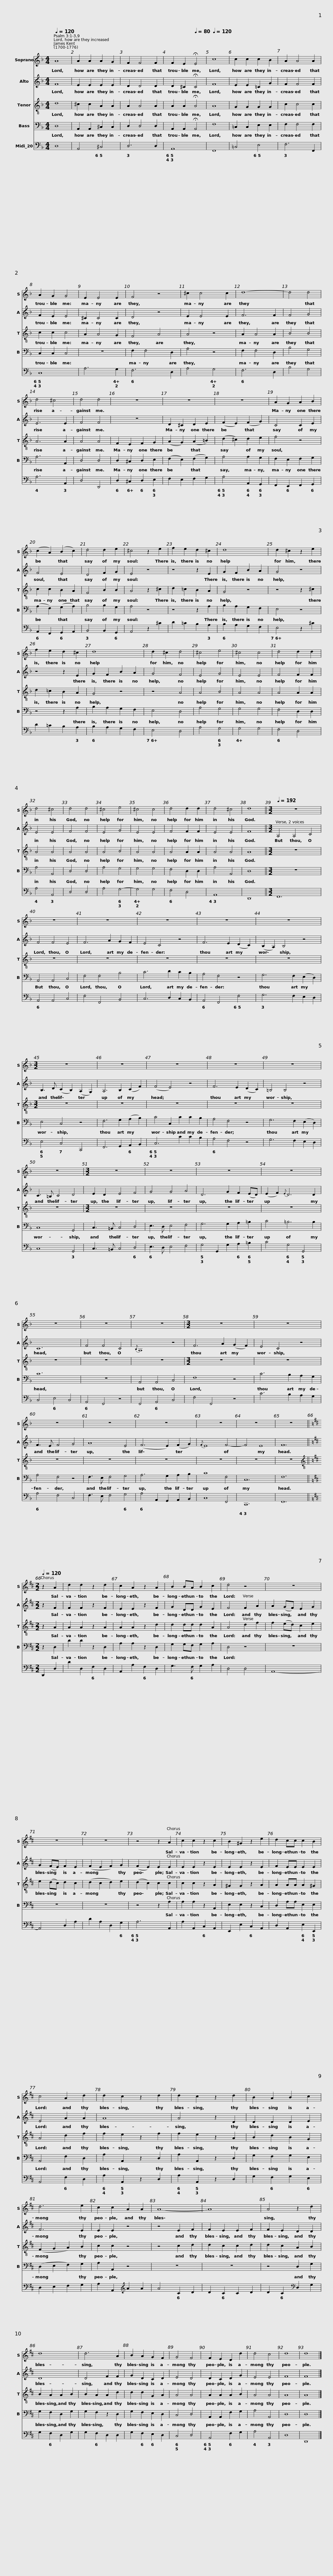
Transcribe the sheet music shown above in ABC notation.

X:1
%%score 1 2 3 4 5
L:1/8
Q:1/4=120
M:4/4
I:linebreak $
K:F
V:1 treble
V:2 treble
V:3 treble-8
V:4 bass
V:5 bass
V:1
 A8 | A2 A2 A2 G2 | F2 F4 F2 | F2 E2[Q:1/4=80] !fermata!E4 |[Q:1/4=120] c8 | %5
 c2 c2 c2 B2 | A2 A4 A2 |$ A2 G2 G4 | E2 E4 E2 | F4 z4 | %10
 ^c2 c4 c2 | d8- | d4 d4 | d4 ^c4 | d4 d4 | %15
 z8 |$ z8 | z8 | A2 G2 A2 B2 | (c2 A2) (B2 c2) | %20
 d4 d2 e2 | ^c4 z2 e2 |$ f2 e2 d2 ^c2 | d8 | d2 ^c2 z2 e2 | %25
 f2 e2 d2 ^c2 | d8 | d2 ^c2 d4 | ^c4 e4 |$ ^c4 c4 | %30
 d4 d2 d2 | d4 ^c4 | d4 d4 | ^c4 e4 | ^c4 c4 | %35
 d4 d2 d2 | d4 ^c4 | d8 ||$[M:3/2][Q:1/4=192][Q:1/4=192][Q:1/4=192][Q:1/4=192][Q:1/4=192] z12 | z12 | %40
 z12 | z12 | z12 | z12 |$[M:3/2] z12 | %45
 z12 | z12 | z12 | z12 | z12 |$ %50
[M:3/2] z12 | z12 | z12 | z12 | z12 | %55
 z12 | z12 |$[M:3/2] z12 | z12 | z12 | %60
 z12 | z12 | z12 | z12 | z12 ||$ %65
[K:D][M:2/2][Q:1/4=120][Q:1/4=120][Q:1/4=120][Q:1/4=120][Q:1/4=120] z2 A2 | d2 d2 z2 d2 | c2 A2 z2 A2 | B2 BA B2 c2 | d4 z4 | %70
 z8 |$ z8 | z8 | z4 z2 A2 | c2 c2 z2 c2 | %75
 B2 ^G2 z2 e2 | d2 cc c2 B2 |$ c4 A2 d2 | d2 c2 z2 d2 | d2 c2 z2 d2 | %80
 B2 A2 B2 c2 | d6 e2 |$ c2 c2 A2 A2 | A8- | A8 | %85
 A4 z2 d2 | d8 |$ d6 A2 | B2 A2 G2 F2 | G4 F4 | %90
 F2 E2 D2 d2 | d4 c4 | d8 | d8 |] %94
V:2
 F8 | E2 E2 E2 E2 | D2 D4 D2 | D2 ^C2 !fermata!C4 | F8 | %5
 E2 E2 =C2 G2 | F2 F4 F2 |$ F2 E2 E4 | ^C2 C4 C2 | D4 z4 | %10
 E2 E4 E2 | F6 F2 | F4 G4 | E6 E2 | F4 F4 | %15
 z8 |$ D2 ^C2 D2 E2 | (F2 E2) (F2 G2) | C4 C2 E2 | F4 E4 | %20
 D4 F2 G2 | E4 z4 |$ z4 z2 E2 | G2 F2 B2 A2 | G4 z4 | %25
 z4 z2 E2 | G2 F2 B2 A2 | G4 F4 | E4 G4 |$ E4 E4 | %30
 F4 F2 F2 | E4 E4 | F4 F4 | E4 G4 | E4 E4 | %35
 F4 F2 F2 | E4 E4 | F8 ||$[M:3/2] A,4 A,4 C4 | F4 F4 E4 | %40
 F6 A2 G2 F2 | E4 C4 z4 | F6 E2 (D2 C2) | (B,2 A,2) B,4 z4 |$ B,3 D (C2 B,2) (A,2 G,2) | %45
 A,6 B,2 (C2 F2) | (F4 E4) z4 | F6 E2 (D2 C2) | =B,4 B,4 z4 | C3 =B, C4 D4 |$ %50
 E2 D2 E4 F4 | G4 G4 A4 | D6 G2 F2 (ED) | (E2 F2){E} D6 D2 | C12 | %55
 F4 F4 C4 |{B,} A,8 z4 |$ F6 A2 (G2 F2) | E4 C4 z4 | F3 E F4 G4 | %60
 A8 E4 | (F6 E2) (F2 G2) |{F} E8 F4- | F4 E8 | F12 ||$ %65
[K:D][M:2/2] z2 F2 | F2 F2 z2 F2 | E2 E2 z2 F2 | G2 DD G2 E2 | F4 F2 A2 | %70
 A2 (GF) E2 G2 |$ G2 (FE) F2 E2 | (F2 E2 F2) G2 | (F2 E2) E2 E2 | E2 E2 z2 E2 | %75
 E2 E2 z2 E2 | F2 EE E2 E2 |$ E4 A2 A2 | A8 | A4 z2 D2 | %80
 D2 D2 D2 E2 | F6 E2 |$ E2 E2 z4 | z4 E2 F2 | F2 E2 E2 F2 | %85
 F2 E2 D2 D2 | D8 |$ D4 F2 F2 | G2 D2 C2 D2 | E4 D4 | %90
 D2 C2 D2 G2 | E4 E4 | F8 | F8 |] %94
V:3
 d8 | ^c2 c2 A2 A2 | A2 A4 A2 | A2 A2 !fermata!A4 | A8 | %5
 G2 G2 G2 G2 | c2 c4 c2 |$ c2 c2 c4 | A2 A4 G2 | F4 A4 | %10
 A4 z4 | A2 A4 A2 | B4 B4 | A6 A2 | A4 A4 | %15
 F2 E2 F2 G2 |$ (A2 G2) (A2 =B2) | (d2 ^c2) d2 e2 | f4 z4 | c2 c2 B2 A2 | %20
 F4 B2 B2 | A4 z2 ^c2 |$ d2 =c2 B2 A2 | G4 z4 | z4 z2 ^c2 | %25
 d2 =c2 B2 A2 | G4 z4 | z4 A4 | A4 B4 |$ A4 A4 | %30
 A4 A2 A2 | A4 A4 | A4 A4 | A4 B4 | A4 A4 | %35
 A4 A2 A2 | A4 A4 | A8 ||$[M:3/2] z12 | z12 | %40
 z12 | z12 | z12 | z12 |$[M:3/2] z12 | %45
 z12 | z12 | z12 | z12 | z12 |$ %50
[M:3/2] z12 | z12 | z12 | z12 | z12 | %55
 z12 | z12 |$[M:3/2] z12 | z12 | z12 | %60
 z12 | z12 | z12 | z12 | z12 ||$ %65
[K:D][M:2/2][K:treble-8] z2 A2 | A2 A2 z2 A2 | A2 A2 z2 d2 | d2 dd d2 A2 | A4 d2 f2 | %70
 f2 (ed) c2 e2 |$ e2 (dc) d2 c2 | (d2 c2 d2) e2 | (d2 c2) c2 c2 | c2 c2 z2 A2 | %75
 ^G2 G2 z2 A2 | A2 AA A2 ^G2 |$ A4 d2 f2 | f2 e2 z2 f2 | f2 e2 z2 A2 | %80
 B2 d2 B2 G2 | (F2 G2 A2) B2 |$ c2 c2 z4 | z4 c2 d2 | d2 c2 c2 d2 | %85
 d2 c2 A2 B2 | B2 A2 A2 B2 |$ B2 A2 A2 d2 | d2 d2 G2 A2 | A4 A4 | %90
 A2 A2 A2 B2 | A4 A4 | A8 | A8 |] %94
V:4
 D,8 | A,,2 A,,2 ^C,2 C,2 | D,2 D,4 D,2 | A,,2 A,,2 !fermata!A,,4 | F,8 | %5
 =C,2 C,2 E,2 E,2 | F,2 F,4 F,2 |$ C,2 C,2 C,4 | z8 | F,2 F,4 D,2 | %10
 A,4 z4 | F,2 F,4 D,2 | B,4 G,4 | A,6 A,,2 | D,4 D,4 | %15
 D,2 ^C,2 D,2 E,2 |$ (F,2 E,2) (F,2 G,2) | A,4 A,2 G,2 | F,2 E,2 F,2 G,2 | (A,2 F,2) (G,2 A,2) | %20
 B,4 B,2 G,2 | A,4 z4 |$ z4 z2 A,2 | B,2 A,2 G,2 F,2 | E,4 z4 | %25
 z4 z2 A,2 | B,2 A,2 G,2 F,2 | E,4 D,4 | A,4 G,4 |$ G,4 G,4 | %30
 F,4 D,2 D,2 | A,4 A,,4 | D,4 D,4 | A,4 G,4 | G,4 G,4 | %35
 F,4 D,2 D,2 | A,4 A,,4 | D,8 ||$[M:3/2] z12 | A,,4 A,,4 C,4 | %40
 F,4 F,4 B,4 | C6 D2 C2 B,2 | A,4 F,4 z4 | G,6 F,2 (E,2 D,2) |$ E,4 C,4 z4 | %45
 F,6 G,2 (A,2 B,2) | C4 C,2 C2 C2 B,2 | A,4 F,4 z4 | G,6 F,2 (E,2 D,2) | C,8 G,,4 |$ %50
 C,3 =B,, C,4 D,4 | E,3 D, E,4 F,4 | G,6 G,2 A,2 =B,2 | C4 =B,6 B,2 | C12 | %55
 z12 | A,,4 A,,4 C,4 |$ F,8 z4 | C6 B,2 A,2 G,2 | A,4 F,4 z4 | %60
 F,3 E, F,4 G,4 | A,6 G,2 A,2 B,2 | C8 F,4 | C,12 | F,12 ||$ %65
[K:D][M:2/2] z2 D,2 | D2 D2 z2 D,2 | A,2 A,2 z2 D,2 | G,2 G,F, G,2 A,2 | D,4 z4 | %70
 z8 |$ z8 | z8 | z4 z2 A,2 | A,2 A,2 z2 A,,2 | %75
 E,2 E,2 z2 C,2 | D,2 A,A, E,2 E,2 |$ A,,4 F,2 D,2 | A,2 A,,2 z2 D,2 | A,2 A,,2 z2 D,2 | %80
 G,2 F,2 G,2 E,2 | (D,2 E,2 F,2) G,2 |$ A,2 A,,2 z4 | z8 | z8 | %85
 z4 D,2 G,2 | G,2 F,2 D,2 G,2 |$ G,2 F,2 z2 D,2 | G,2 F,2 E,2 D,2 | C,4 D,4 | %90
 A,,2 A,,2 F,2 G,2 | A,4 A,,4 | D,8 | D,8 |] %94
V:5
 D,8 | A,,4 ^C,4 | D,6 D,2 | A,,8 | F,,8 | %5
 =C,4 E,4 | F,6 F,,2 |$ C,8 | A,6 G,2 | F,6 D,2 | %10
 A,4 G,4 | F,6 D,2 | B,4 G,4 | A,6 A,,2 | D,4 D,,4 | %15
 D,2 ^C,2 D,2 E,2 |$ F,2 E,2 F,2 G,2 | A,4 A,,2 G,,2 | F,,2 E,,2 F,,2 G,,2 | A,,2 F,,2 G,,2 A,,2 | %20
 B,,4 B,,2 G,,2 | A,,4 z2 ^C2 |$ D2 =C2 B,2 A,2 | B,2 A,2 G,2 F,2 | E,4 z2 ^C2 | %25
 D2 =C2 B,2 A,2 | B,2 A,2 G,2 F,2 | E,4 D,4 | A,4 G,4 |$ G,4 G,4 | %30
 F,4 D,4 | A,4 A,,4 | D,4 D,4 | A,4 G,4- | G,4 G,4 | %35
 F,4 D,4 | A,,8 | D,,8 ||$[M:3/2] F,,12 | A,,4 A,,4 C,4 | %40
 F,4 F,,4 B,,4 | C,6 D,2 C,2 B,,2 | A,,4 F,,4 F,4 | G,6 F,2 E,2 D,2 |$ E,4 C,4 C,,4 | %45
 F,,6 G,,2 A,,2 B,,2 | C,6 C2 C2 B,2 | A,4 F,4 z4 | G,6 F,2 E,2 D,2 | C,8 G,,4 |$ %50
 C,3 =B,, C,4 D,4 | E,3 D, E,4 F,4 | G,4 G,,2 G,2 A,2 =B,2 | C4 G,4 G,,4 | C,4 E,4 C,4 | %55
 A,,4 F,,4 z4 | F,,4 A,,4 C,4 |$ F,4 F,,4 z4 | C6 B,2 A,2 G,2 | A,4 F,4 C,4 | %60
 F,3 E, F,4 G,4 | A,4 A,,2 G,,2 A,,2 B,,2 | C,8 F,,4 | C,,12 | F,,12 ||$ %65
[K:D][M:2/2] D,,2 D,2 | D2 D,2 F,2 D,2 | A,,2 A,2 F,2 D,2 | G,3 F, G,2 A,2 | D,4 D,4 | %70
 A,,8- |$ A,,4 D,2 A,2 | D2 A,2 D,2 G,2 | A,6 A,,2 | A,2 A,,2 C,2 A,,2 | %75
 E,,2 E,2 C,2 A,,2 | D,2 A,,2 E,2 E,,2 |$ A,,4 F,2 D,2 | A,2 A,,2 z2 D,2 | A,2 A,,2 z2 D,2 | %80
 G,2 F,2 G,2 E,2 | D,2 E,2 F,2 G,2 |$ A,2 A,,2[K:treble] A2 A2 | A4 C2 D2 | D2 C2 C2 D2 | %85
 D2 C2[K:bass] D,2 G,2 | G,2 F,2 D,2 G,2 |$ G,2 F,2 D,2 D,2 | G,2 F,2 E,2 D,2 | C,4 D,4 | %90
 A,,4 F,2 G,2 | A,4 A,,4 | D,8 | D,,8 |] %94
